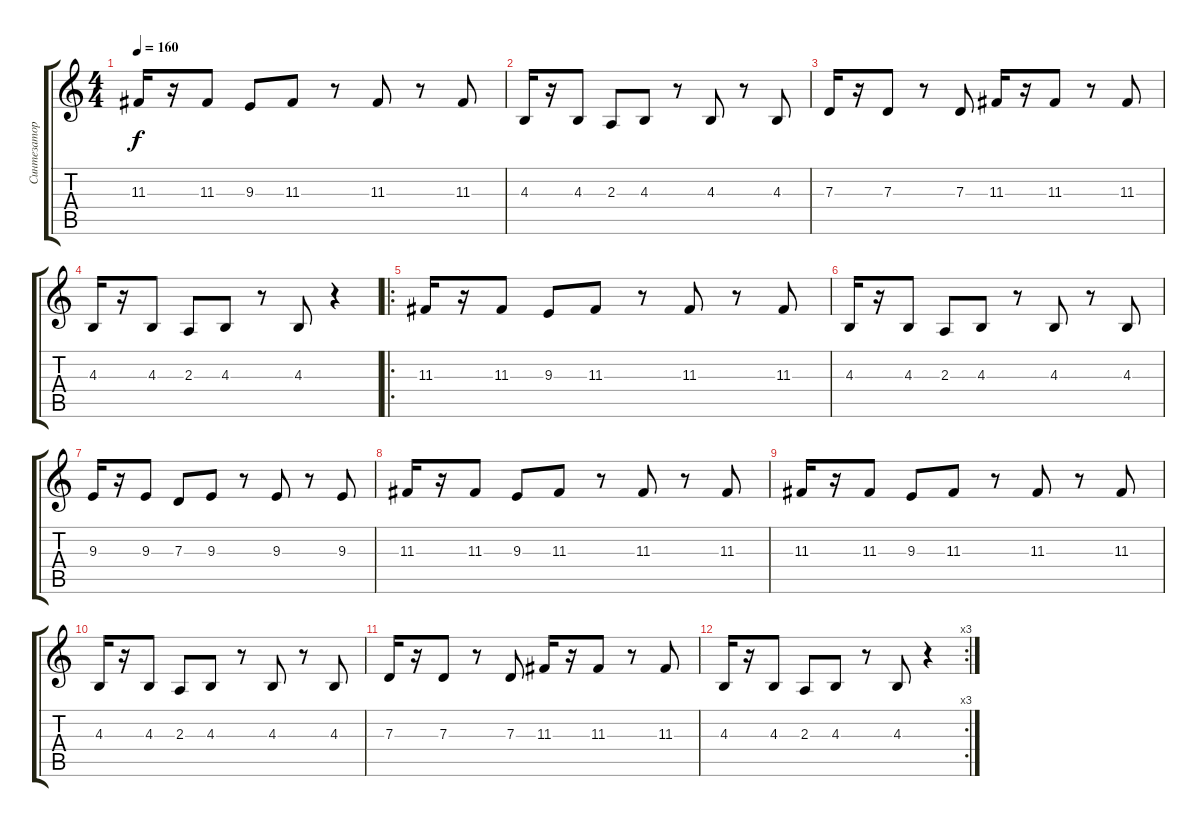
\track ("Синтезатор" "Синтезатор") {instrument synthbrass1}
\staff {score tabs}
\tuning (E4 B3 G3 D3 A2 E2) {hide}
\ts (4 4)
\tempo 160
\clef g2
\ks c
11.3.16{dy f} r.16 11.3.8 9.3.8 11.3.8 r.8 11.3.8 r.8 11.3.8 |
4.3.16 r.16 4.3.8 2.3.8 4.3.8 r.8 4.3.8 r.8 4.3.8 |
7.3.16 r.16 7.3.8 r.8 7.3.8 11.3.16 r.16 11.3.8 r.8 11.3.8 |
4.3.16 r.16 4.3.8 2.3.8 4.3.8 r.8 4.3.8 r.4 |
\ro
11.3.16 r.16 11.3.8 9.3.8 11.3.8 r.8 11.3.8 r.8 11.3.8 |
4.3.16 r.16 4.3.8 2.3.8 4.3.8 r.8 4.3.8 r.8 4.3.8 |
9.3.16 r.16 9.3.8 7.3.8 9.3.8 r.8 9.3.8 r.8 9.3.8 |
11.3.16 r.16 11.3.8 9.3.8 11.3.8 r.8 11.3.8 r.8 11.3.8 |
11.3.16 r.16 11.3.8 9.3.8 11.3.8 r.8 11.3.8 r.8 11.3.8 |
4.3.16 r.16 4.3.8 2.3.8 4.3.8 r.8 4.3.8 r.8 4.3.8 |
7.3.16 r.16 7.3.8 r.8 7.3.8 11.3.16 r.16 11.3.8 r.8 11.3.8 |
\rc 3
4.3.16 r.16 4.3.8 2.3.8 4.3.8 r.8 4.3.8 r.4
